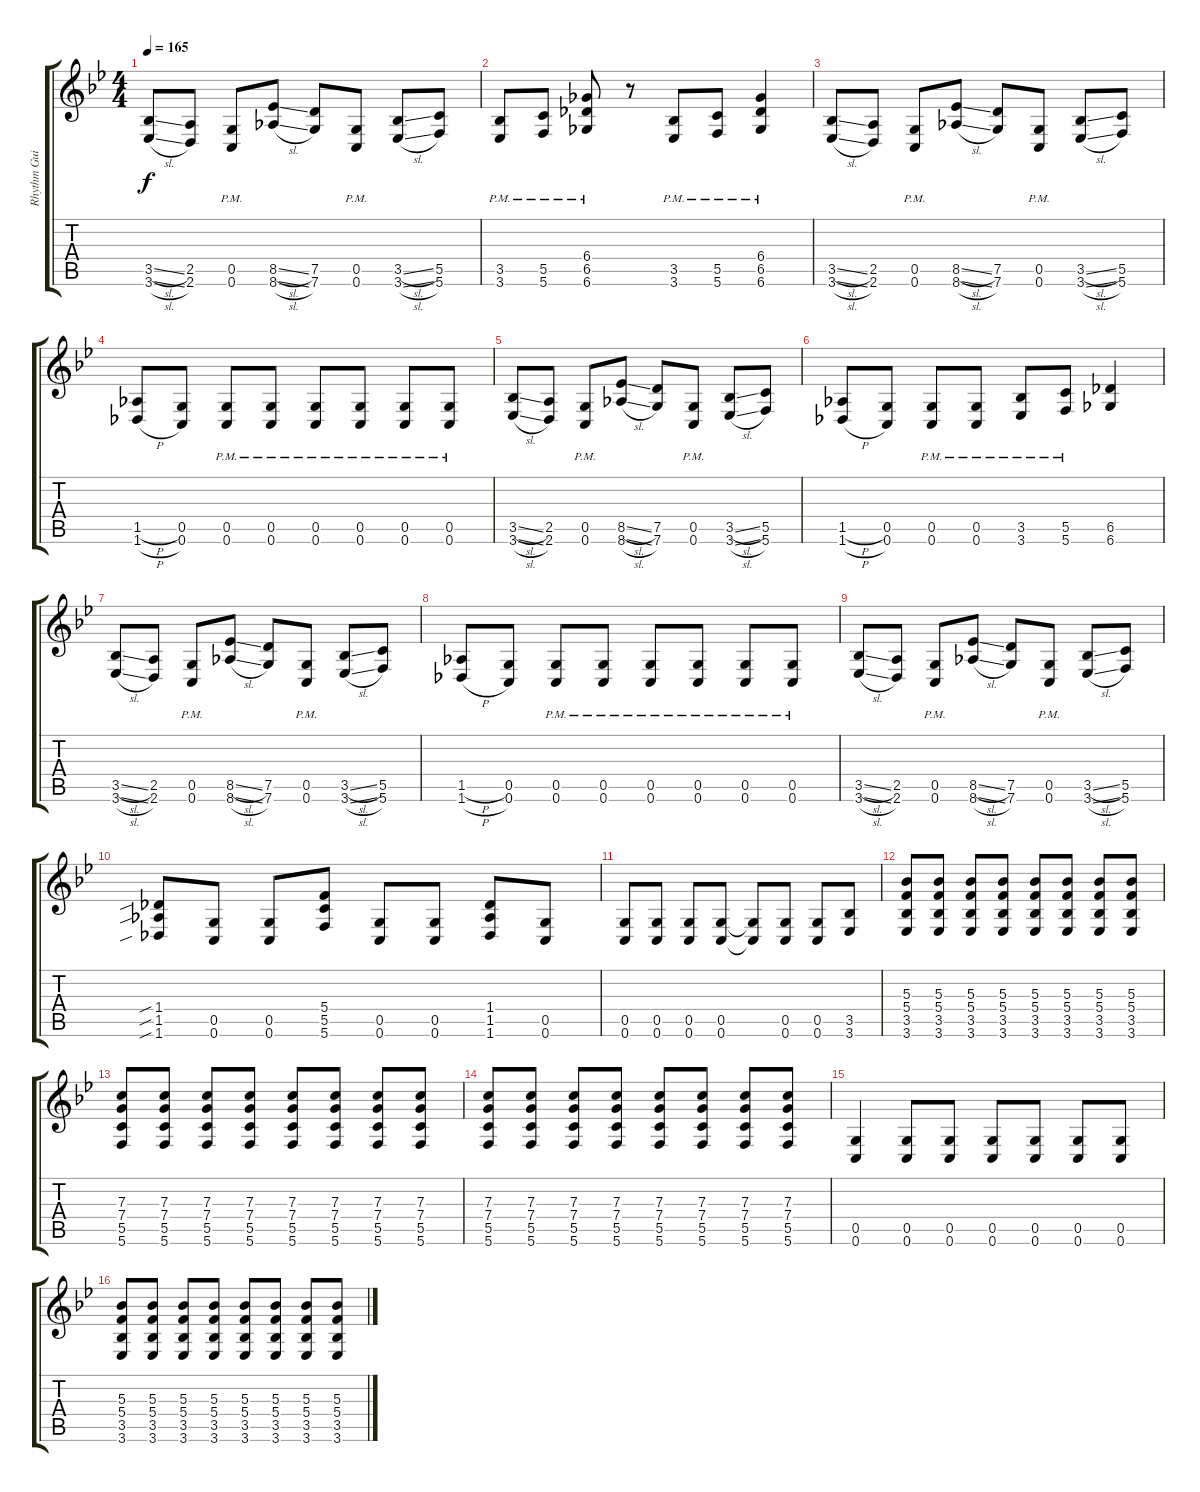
\track ("Rhythm Guitar" "Rhythm Gui") {instrument distortionguitar}
\staff {score tabs}
\tuning (D4 A3 F3 C3 G2 C2) {hide}
\ts (4 4)
\tempo 165
\clef g2
\ks bb
(3.5{sl} 3.6{sl}).8{dy f} (2.5 2.6).8 (0.5{pm} 0.6{pm}).8 (8.5{sl} 8.6{sl}).8 (7.5 7.6).8 (0.5{pm} 0.6{pm}).8 (3.5{sl} 3.6{sl}).8 (5.5 5.6).8 |
(3.5{pm} 3.6{pm}).8 (5.5{pm} 5.6{pm}).8 (6.4{pm} 6.5{pm} 6.6{pm}).8 r.8 (3.5{pm} 3.6{pm}).8 (5.5{pm} 5.6{pm}).8 (6.4{pm} 6.5{pm} 6.6{pm}).4 |
(3.5{sl} 3.6{sl}).8 (2.5 2.6).8 (0.5{pm} 0.6{pm}).8 (8.5{sl} 8.6{sl}).8 (7.5 7.6).8 (0.5{pm} 0.6{pm}).8 (3.5{sl} 3.6{sl}).8 (5.5 5.6).8 |
(1.5{h} 1.6{h}).8 (0.5 0.6).8 (0.5{pm} 0.6{pm}).8 (0.5{pm} 0.6{pm}).8 (0.5{pm} 0.6{pm}).8 (0.5{pm} 0.6{pm}).8 (0.5{pm} 0.6{pm}).8 (0.5{pm} 0.6{pm}).8 |
(3.5{sl} 3.6{sl}).8 (2.5 2.6).8 (0.5{pm} 0.6{pm}).8 (8.5{sl} 8.6{sl}).8 (7.5 7.6).8 (0.5{pm} 0.6{pm}).8 (3.5{sl} 3.6{sl}).8 (5.5 5.6).8 |
(1.5{h} 1.6{h}).8 (0.5 0.6).8 (0.5{pm} 0.6{pm}).8 (0.5{pm} 0.6{pm}).8 (3.5{pm} 3.6{pm}).8 (5.5{pm} 5.6{pm}).8 (6.5 6.6).4 |
(3.5{sl} 3.6{sl}).8 (2.5 2.6).8 (0.5{pm} 0.6{pm}).8 (8.5{sl} 8.6{sl}).8 (7.5 7.6).8 (0.5{pm} 0.6{pm}).8 (3.5{sl} 3.6{sl}).8 (5.5 5.6).8 |
(1.5{h} 1.6{h}).8 (0.5 0.6).8 (0.5{pm} 0.6{pm}).8 (0.5{pm} 0.6{pm}).8 (0.5{pm} 0.6{pm}).8 (0.5{pm} 0.6{pm}).8 (0.5{pm} 0.6{pm}).8 (0.5{pm} 0.6{pm}).8 |
(3.5{sl} 3.6{sl}).8 (2.5 2.6).8 (0.5{pm} 0.6{pm}).8 (8.5{sl} 8.6{sl}).8 (7.5 7.6).8 (0.5{pm} 0.6{pm}).8 (3.5{sl} 3.6{sl}).8 (5.5 5.6).8 |
(1.4{sib} 1.5{sib} 1.6{sib}).8 (0.5 0.6).8 (0.5 0.6).8 (5.4 5.5 5.6).8 (0.5 0.6).8 (0.5 0.6).8 (1.4 1.5 1.6).8 (0.5 0.6).8 |
(0.5 0.6).8 (0.5 0.6).8 (0.5 0.6).8 (0.5 0.6).8 (0.5{t} 0.6{t}).8 (0.5 0.6).8 (0.5 0.6).8 (3.5 3.6).8 |
(5.3 5.4 3.5 3.6).8 (5.3 5.4 3.5 3.6).8 (5.3 5.4 3.5 3.6).8 (5.3 5.4 3.5 3.6).8 (5.3 5.4 3.5 3.6).8 (5.3 5.4 3.5 3.6).8 (5.3 5.4 3.5 3.6).8 (5.3 5.4 3.5 3.6).8 |
(7.3 7.4 5.5 5.6).8 (7.3 7.4 5.5 5.6).8 (7.3 7.4 5.5 5.6).8 (7.3 7.4 5.5 5.6).8 (7.3 7.4 5.5 5.6).8 (7.3 7.4 5.5 5.6).8 (7.3 7.4 5.5 5.6).8 (7.3 7.4 5.5 5.6).8 |
(7.3 7.4 5.5 5.6).8 (7.3 7.4 5.5 5.6).8 (7.3 7.4 5.5 5.6).8 (7.3 7.4 5.5 5.6).8 (7.3 7.4 5.5 5.6).8 (7.3 7.4 5.5 5.6).8 (7.3 7.4 5.5 5.6).8 (7.3 7.4 5.5 5.6).8 |
(0.5 0.6).4 (0.5 0.6).8 (0.5 0.6).8 (0.5 0.6).8 (0.5 0.6).8 (0.5 0.6).8 (0.5 0.6).8 |
(5.3 5.4 3.5 3.6).8 (5.3 5.4 3.5 3.6).8 (5.3 5.4 3.5 3.6).8 (5.3 5.4 3.5 3.6).8 (5.3 5.4 3.5 3.6).8 (5.3 5.4 3.5 3.6).8 (5.3 5.4 3.5 3.6).8 (5.3 5.4 3.5 3.6).8
